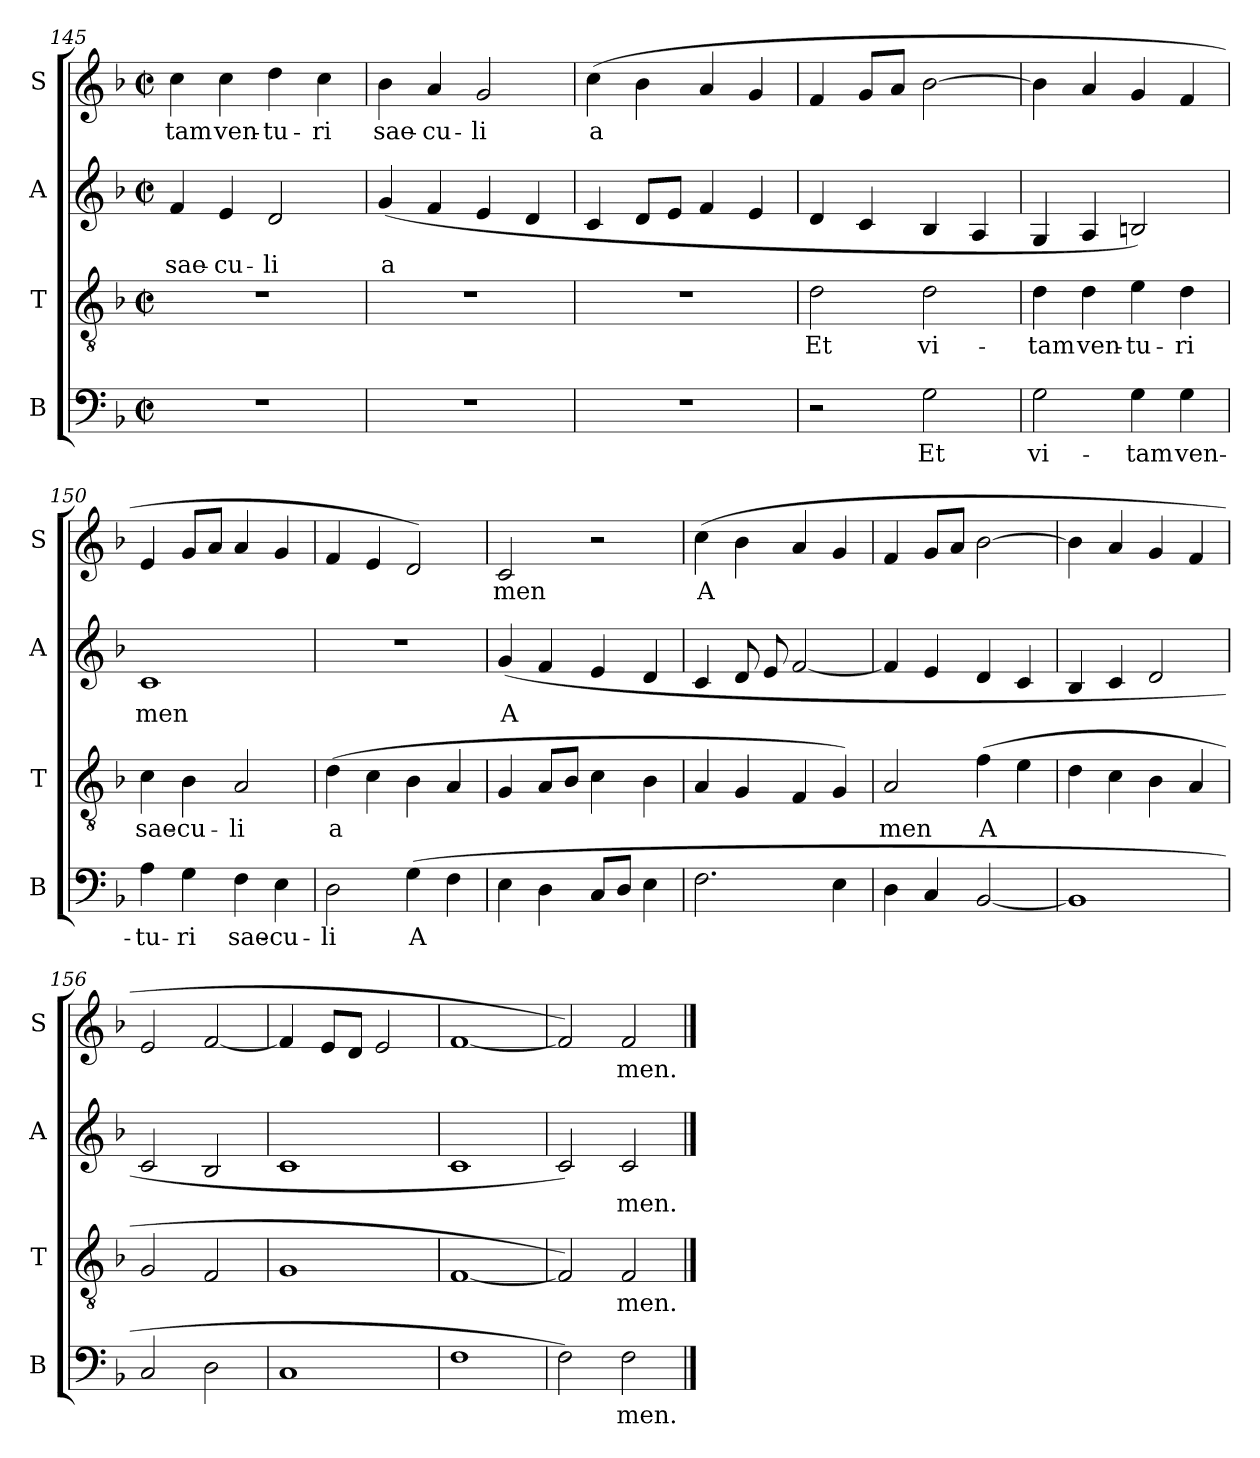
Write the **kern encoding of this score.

**kern	**text	**kern	**text	**kern	**text	**kern	**text
*part4	*part4	*part3	*part3	*part2	*part2	*part1	*part1
*staff4	*staff4	*staff3	*staff3	*staff2	*staff2	*staff1	*staff1
*I"B	*	*I"T	*	*I"A	*	*I"S	*
*I'B	*	*I'T	*	*I'A	*	*I'S	*
!!LO:LB:g=z
*clefF4	*	*clefGv2	*	*clefG2	*	*clefG2	*
*k[b-]	*	*k[b-]	*	*k[b-]	*	*k[b-]	*
*M2/2	*	*M2/2	*	*M2/2	*	*M2/2	*
*met(c|)	*	*met(c|)	*	*met(c|)	*	*met(c|)	*
=145	=145	=145	=145	=145	=145	=145	=145
1r	.	1r	.	4f/	sae-	4cc\	-tam
.	.	.	.	4e/	-cu-	4cc\	ven-
.	.	.	.	2d/	-li	4dd\	-tu-
.	.	.	.	.	.	4cc\	-ri
=146	=146	=146	=146	=146	=146	=146	=146
1r	.	1r	.	(4g/	a	4b-\	sae-
.	.	.	.	4f/	.	4a/	-cu-
.	.	.	.	4e/	.	2g/	-li
.	.	.	.	4d/	.	.	.
=147	=147	=147	=147	=147	=147	=147	=147
1r	.	1r	.	4c/	.	(4cc\	a
.	.	.	.	8d/L	.	4b-\	.
.	.	.	.	8e/J	.	.	.
.	.	.	.	4f/	.	4a/	.
.	.	.	.	4e/	.	4g/	.
=148	=148	=148	=148	=148	=148	=148	=148
2r	.	2d\	Et	4d/	.	4f/	.
.	.	.	.	4c/	.	8g/L	.
.	.	.	.	.	.	8a/J	.
2G\	Et	2d\	vi-	4B-/	.	[2b-\	.
.	.	.	.	4A/	.	.	.
=149	=149	=149	=149	=149	=149	=149	=149
2G\	vi-	4d\	-tam	4G/	.	4b-\]	.
.	.	4d\	ven-	4A/	.	4a/	.
4G\	-tam	4e\	-tu-	2Bn/)	.	4g/	.
4G\	ven-	4d\	-ri	.	.	4f/	.
=150	=150	=150	=150	=150	=150	=150	=150
4A\	-tu-	4c\	sae-	1c	men	4e/	.
4G\	-ri	4B-\	-cu-	.	.	8g/L	.
.	.	.	.	.	.	8a/J	.
4F\	sae-	2A/	-li	.	.	4a/	.
4E\	-cu-	.	.	.	.	4g/	.
=151	=151	=151	=151	=151	=151	=151	=151
2D\	-li	(4d\	a	1r	.	4f/	.
.	.	4c\	.	.	.	4e/	.
(4G\	A	4B-\	.	.	.	2d/)	.
4F\	.	4A/	.	.	.	.	.
=152	=152	=152	=152	=152	=152	=152	=152
4E\	.	4G/	.	(4g/	A	2c/	men
4D\	.	8A/L	.	4f/	.	.	.
.	.	8B-/J	.	.	.	.	.
8C/L	.	4c\	.	4e/	.	2r	.
8D/J	.	.	.	.	.	.	.
4E\	.	4B-\	.	4d/	.	.	.
!!LO:LB:g=z
=153	=153	=153	=153	=153	=153	=153	=153
2.F\	.	4A/	.	4c/	.	(4cc\	A
.	.	4G/	.	8d/	.	4b-\	.
.	.	.	.	8e/	.	.	.
.	.	4F/	.	[2f/	.	4a/	.
4E\	.	4G/)	.	.	.	4g/	.
=154	=154	=154	=154	=154	=154	=154	=154
4D\	.	2A/	men	4f/]	.	4f/	.
4C/	.	.	.	4e/	.	8g/L	.
.	.	.	.	.	.	8a/J	.
[2BB-/	.	(4f\	A	4d/	.	[2b-\	.
.	.	4e\	.	4c/	.	.	.
=155	=155	=155	=155	=155	=155	=155	=155
1BB-]	.	4d\	.	4B-/	.	4b-\]	.
.	.	4c\	.	4c/	.	4a/	.
.	.	4B-\	.	2d/	.	4g/	.
.	.	4A/	.	.	.	4f/	.
=156	=156	=156	=156	=156	=156	=156	=156
2C/	.	2G/	.	2c/	.	2e/	.
2D\	.	2F/	.	2B-/	.	[2f/	.
=157	=157	=157	=157	=157	=157	=157	=157
1C	.	1G	.	1c	.	4f/]	.
.	.	.	.	.	.	8e/L	.
.	.	.	.	.	.	8d/J	.
.	.	.	.	.	.	2e/	.
=158	=158	=158	=158	=158	=158	=158	=158
1F	.	[1F	.	1c	.	[1f	.
=159	=159	=159	=159	=159	=159	=159	=159
2F\)	.	2F/])	.	2c/)	.	2f/])	.
2F\	men.	2F/	men.	2c/	men.	2f/	men.
==	==	==	==	==	==	==	==
*-	*-	*-	*-	*-	*-	*-	*-
